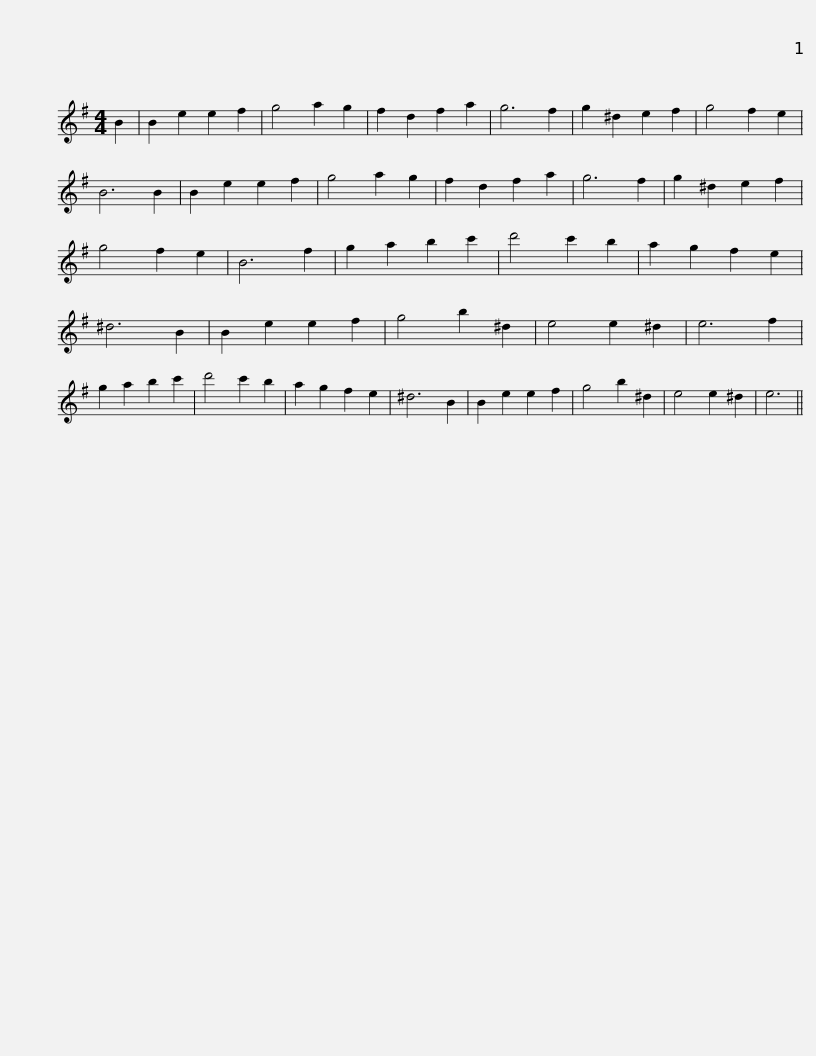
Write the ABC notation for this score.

X:1
L:1/8
M:4/4
I:linebreak $
K:Emin
V:1 treble
V:1
 B2 | B2 e2 e2 f2 | g4 a2 g2 | f2 d2 f2 a2 | g6 f2 | %5
 g2 ^d2 e2 f2 | g4 f2 e2 | B6 B2 | B2 e2 e2 f2 | g4 a2 g2 | %10
 f2 d2 f2 a2 |$ g6 f2 | g2 ^d2 e2 f2 | g4 f2 e2 | B6 f2 | %15
 g2 a2 b2 c'2 | d'4 c'2 b2 | a2 g2 f2 e2 | ^d6 B2 | B2 e2 e2 f2 | %20
 g4 b2 ^d2 |$ e4 e2 ^d2 | e6 f2 | g2 a2 b2 c'2 | d'4 c'2 b2 | %25
 a2 g2 f2 e2 | ^d6 B2 | B2 e2 e2 f2 | g4 b2 ^d2 | e4 e2 ^d2 | %30
 e6 || %31
